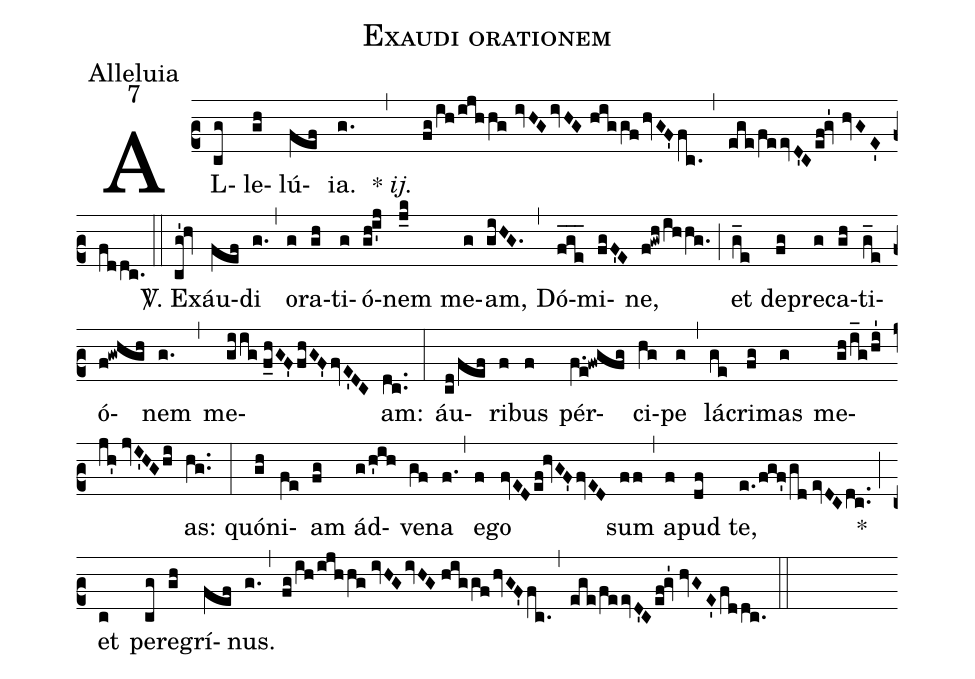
name: Exaudi orationem;
office-part: Alleluia;
mode: 7;
%%
(c2) AL(cg)le(gh)lú(fef)ia.(g.) {*}~<i>ij.</i>(,) (fg/ih/ijhhg//ivHGivHG//higgfhvGF'fc.) (,) (ege/feevD'Cef!gv'1//hvGE'fddc.) (::)
<sp>V/</sp>. Ex(cg'!hv)áu(fef)di(g.) (,) o(g)ra(gh)ti(g)ó(gh!i'j)nem(j_k) me(g)am,(giHG.) (,) Dó(f_g_e_)mi(fgF'E)ne,(f!gwh/ihhg.) (;) et(g_e) de(fg)pre(g)ca(gh)ti(g_e)ó(f!gwhgh)nem(g.) (,) me(giig//f_hGF'fhGF'fvE'DC)am:(dc..) (:)
áu(cd/fef)ri(f)bus(f) pér(f.e!fwgfg)ci(hg)pe(g) (,) lá(ge)cri(fg)mas(g) me(gh/i_g/hi'/jh'//jvI'HGhi)as:(hg..) (:)
quón(gh)i(fe)am(fg) ád(g/h'ih)ve(gf)na(f.) (,) e(f)go(fvEDef!hvGF'fvED) sum(ff) (,) a(f)pud(df) te,(e./fgf'/gd//evDCdc..) *(;)
et(c) per(cg)e(gh)grí(fef)nus.(g.) (,) (fg/ih/ijhhg//ivHGivHG//higgfhvGF'fc.) (,) (ege/feevD'Cef!gv'1//hvGE'fddc.) (::)
